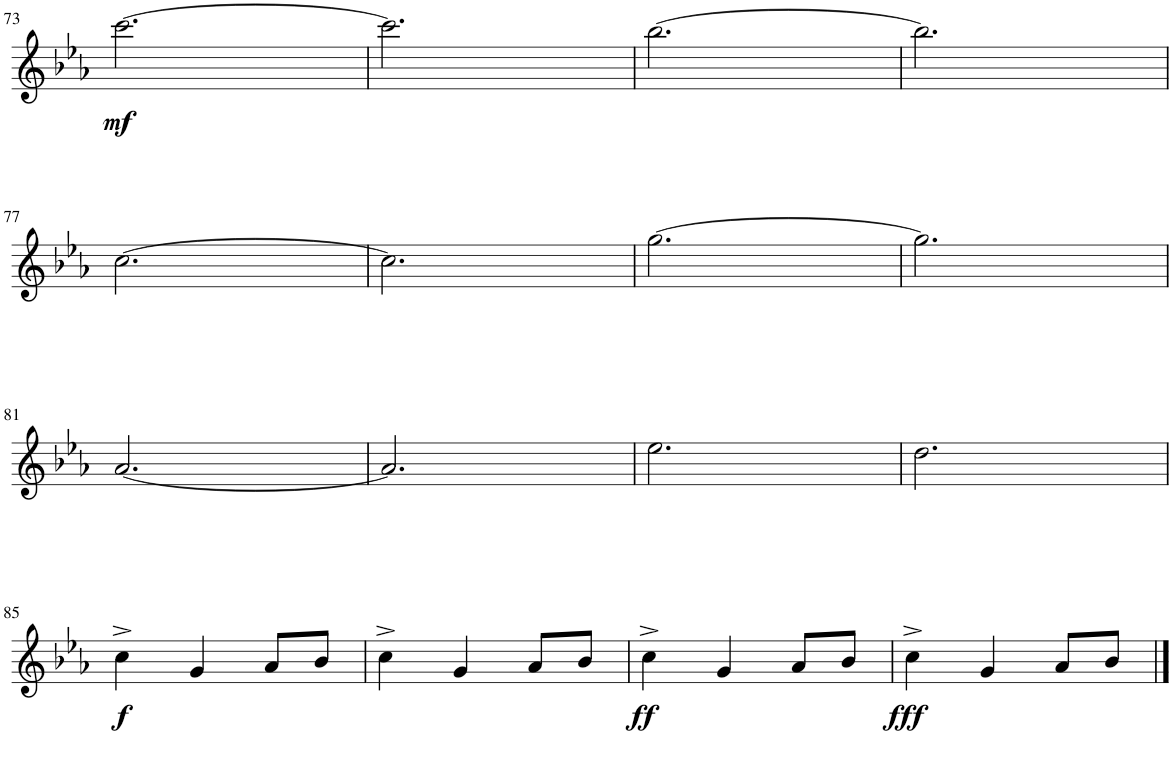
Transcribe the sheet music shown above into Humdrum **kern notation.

**kern	**dynam
*part1	*part1
*staff1	*staff1
*I"Piano	*
*I'Pno.	*
!!LO:PB:g=z
*clefG2	*
*k[b-e-a-]	*
*M3/4	*
=73	=73
!	!LO:DY:b
[2.ccc\	mf
=74	=74
2.ccc\]	.
=75	=75
[2.bb-\	.
=76	=76
2.bb-\]	.
!!LO:LB:g=z
=77	=77
[2.cc\	.
=78	=78
2.cc\]	.
=79	=79
[2.gg\	.
=80	=80
2.gg\]	.
!!LO:LB:g=z
=81	=81
[2.a-/	.
=82	=82
2.a-/]	.
=83	=83
2.ee-\	.
=84	=84
2.dd\	.
!!LO:LB:g=z
=85	=85
!	!LO:DY:b
4cc^\	f
4g/	.
8a-/L	.
8b-/J	.
=86	=86
4cc^\	.
4g/	.
8a-/L	.
8b-/J	.
=87	=87
!	!LO:DY:b
4cc^\	ff
4g/	.
8a-/L	.
8b-/J	.
=88	=88
!	!LO:DY:b
4cc^\	fff
4g/	.
8a-/L	.
8b-/J	.
==	==
*-	*-
